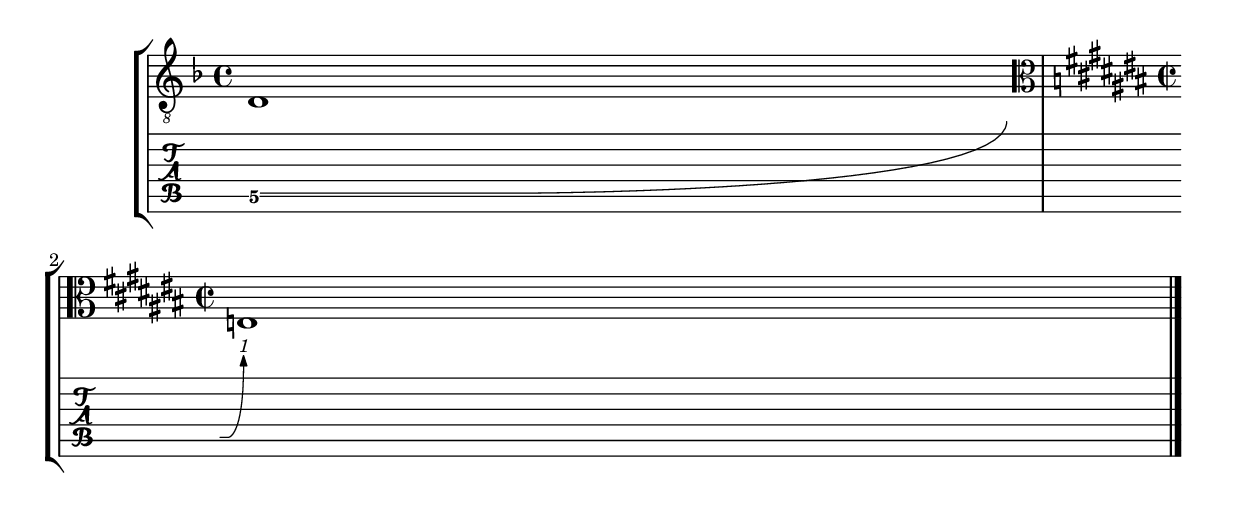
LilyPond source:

\version "2.23.0"

\header {
  texidoc = "At a line break the @code{BendSpanner} avoids changed
@code{TimeSignature}, @code{KeySignature}, @code{KeyCancellation} and
@code{Clef} in other staves."
}

line-break-spacing = {
  d1\^ e
}

control = {
  \key f \major
  s1
  \clef "alto" \time 2/2 \key cis \major \break
  s1
  \bar "|."
}


\score {
  \new StaffGroup
    <<
      \new Staff << { \clef "G_8" \line-break-spacing } \control >>
      \new TabVoice \line-break-spacing
  >>
  \layout {
    \context {
      \Voice
      \omit StringNumber
    }
    \context {
      \TabStaff
      minimumFret = #3
      restrainOpenStrings = ##t
    }
  }
}
